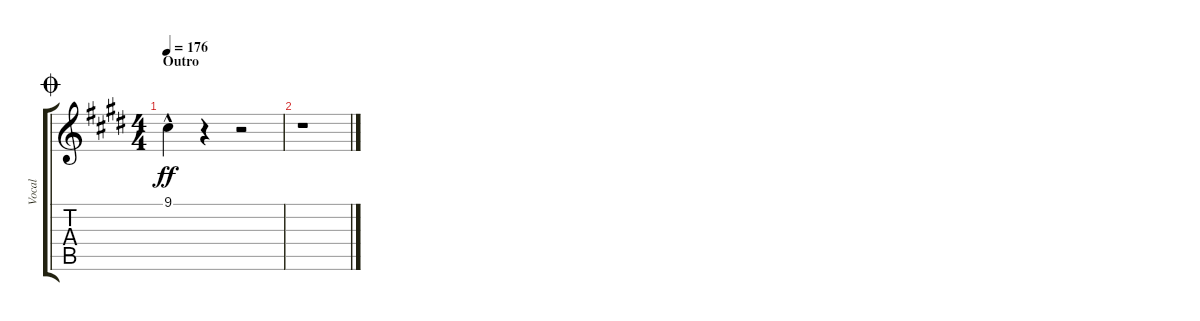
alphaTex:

\track ("Vocal" "Vocal") {instrument clarinet}
\staff {score tabs}
\tuning (E4 B3 G3 D3 A2 E2) {hide}
\ts (4 4)
\section ("" "Outro")
\jump coda
\tempo 176
\clef g2
\ks e
9.1{hac}.4{dy ff} r.4 r.2 |
r.1
